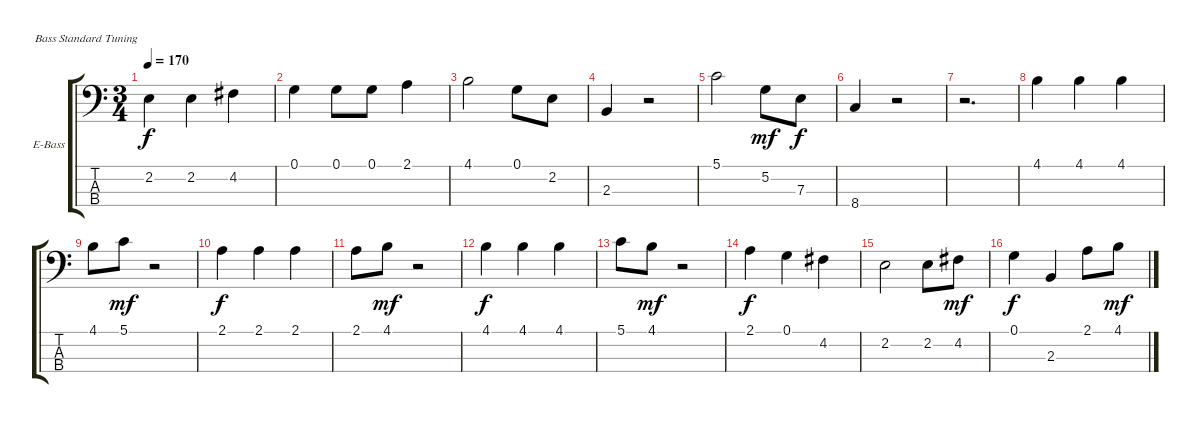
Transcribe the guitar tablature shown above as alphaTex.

\defaultSystemsLayout 4
\bracketExtendMode groupsimilarinstruments
\firstSystemTrackNameOrientation horizontal
\otherSystemsTrackNameOrientation horizontal
\track ("Electric Bass" "E-Bass") {instrument electricbassfinger}
\staff {score tabs}
\tuning (G2 D2 A1 E1)
\ts (3 4)
\tempo 170
\clef f4
\ks c
2.2.4{dy f} 2.2.4 4.2.4 |
0.1.4 0.1.8 0.1.8 2.1.4 |
4.1.2 0.1.8 2.2.8 |
2.3.4 r.2 |
5.1.2 5.2.8{dy mf} 7.3.8{dy f} |
8.4.4 r.2 |
r.2{d} |
4.1.4 4.1.4 4.1.4 |
4.1.8 5.1.8{dy mf} r.2 |
2.1.4{dy f} 2.1.4 2.1.4 |
2.1.8 4.1.8{dy mf} r.2 |
4.1.4{dy f} 4.1.4 4.1.4 |
5.1.8 4.1.8{dy mf} r.2 |
2.1.4{dy f} 0.1.4 4.2.4 |
2.2.2 2.2.8 4.2.8{dy mf} |
0.1.4{dy f} 2.3.4 2.1.8 4.1.8{dy mf}
